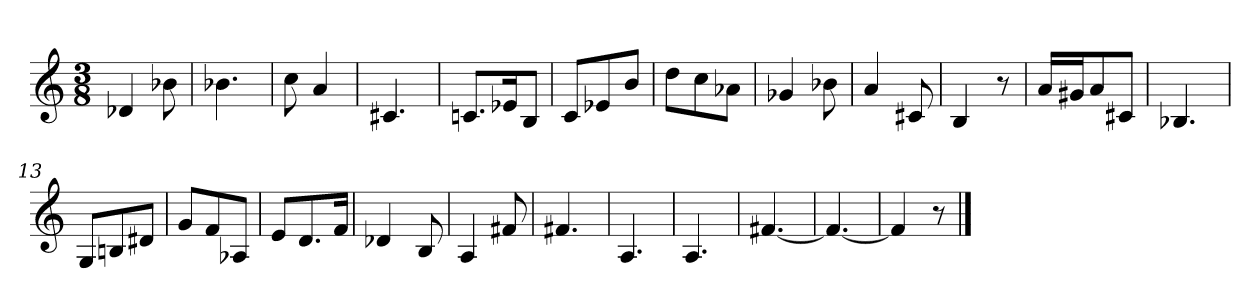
**kern
*part1
*staff1
*clefG2
*k[]
*C:
*M3/8
=1
4d-X/
8b-X\
=2
4.b-X\
=3
8cc\
4a/
=4
4.c#X/
=5
8.cn/L
16e-X/K
8B/J
=6
8c/L
8e-X/
8b/J
=7
8dd\L
8cc\
8a-X\J
=8
4g-X/
8b-X\
=9
4a/
8c#X/
=10
4B/
8r
=11
16a/LL
16g#X/J
8a/
8c#X/J
=12
4.B-X/
=13
8G/L
8Bn/
8d#X/J
=14
8g/L
8f/
8A-X/J
=15
8e/L
8.d/
16f/Jk
=16
4d-X/
8B/
=17
4A/
8f#X/
=18
4.f#X/
=19
4.A/
=20
4.A/
=21
[4.f#X/
=22
4.f#/_
=23
4f#/]
8r
==
*-
